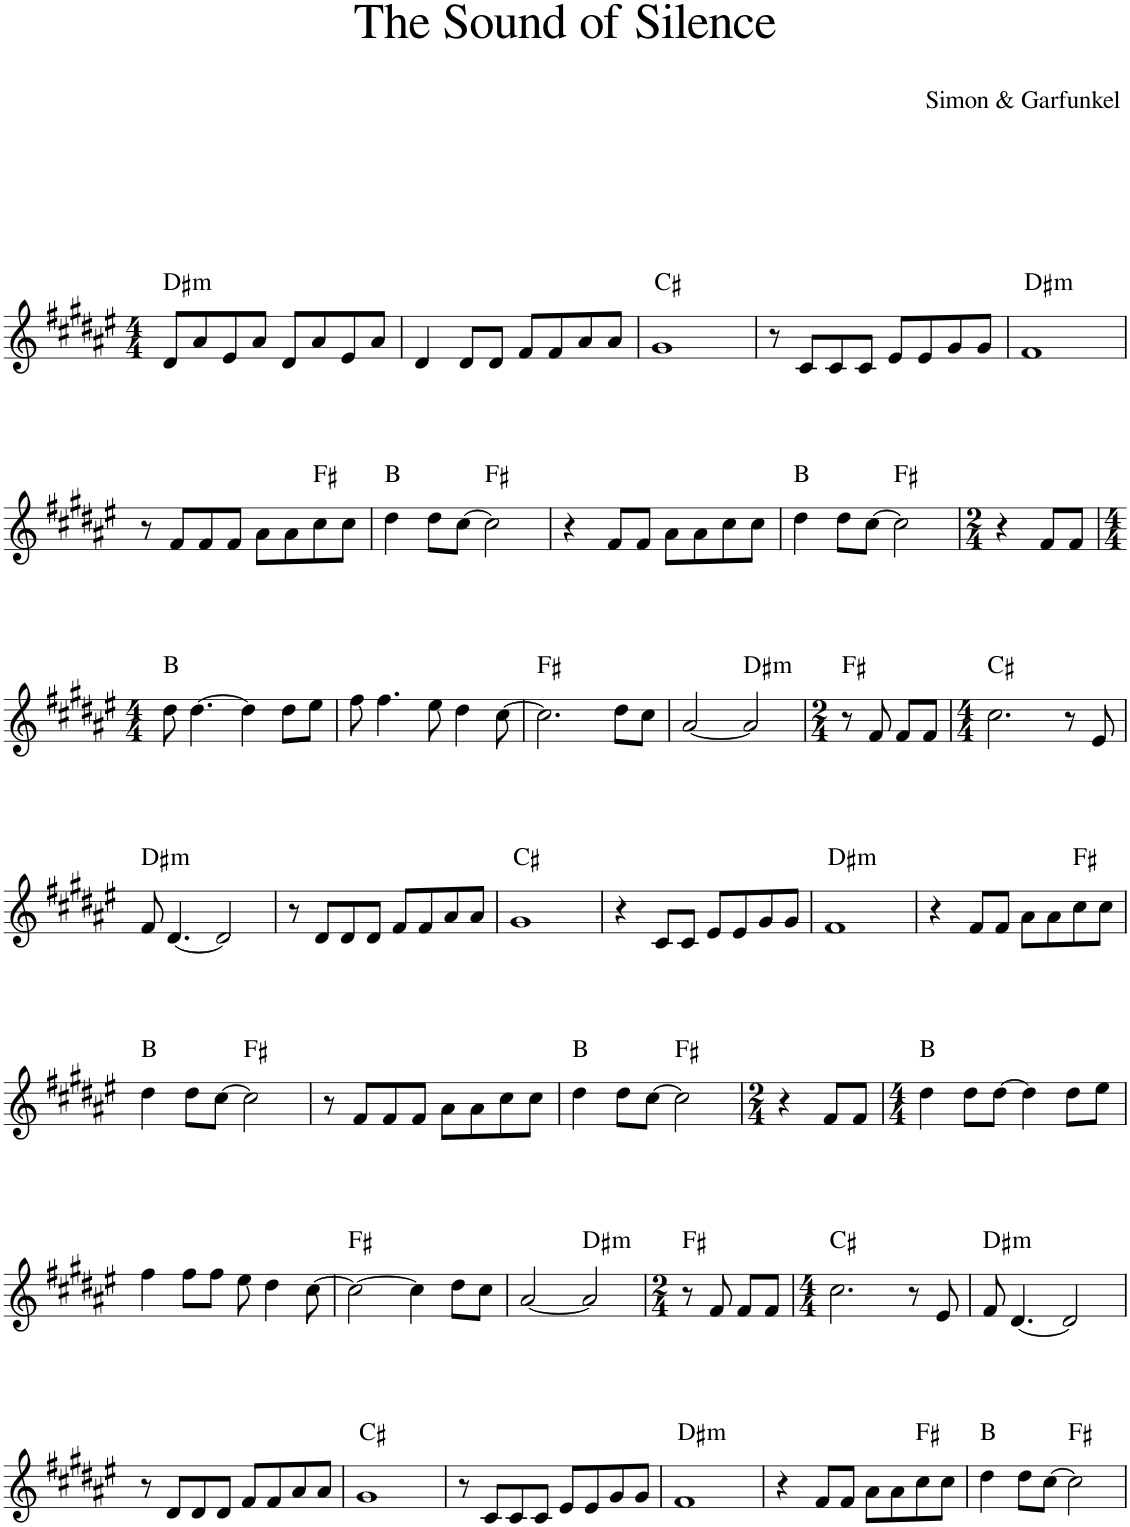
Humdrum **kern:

**kern	**harte
*part1	*part1
*staff1	*
*I"Piano	*
*I'Pno.	*
*clefG2	*
*k[f#c#g#d#a#e#]	*
*M4/4	*
=1	=1
!	!LO:H:kt=m
8d#/L	D#:min
8a#/	.
8e#/	.
8a#/J	.
8d#/L	.
8a#/	.
8e#/	.
8a#/J	.
=2	=2
4d#/	.
8d#/L	.
8d#/J	.
8f#/L	.
8f#/	.
8a#/	.
8a#/J	.
=3	=3
1g#	C#:maj
=4	=4
8r	.
8c#/L	.
8c#/	.
8c#/J	.
8e#/L	.
8e#/	.
8g#/	.
8g#/J	.
=5	=5
!	!LO:H:kt=m
1f#	D#:min
!!LO:LB:g=z
=6	=6
8r	.
8f#/L	.
8f#/	.
8f#/J	.
8a#\L	.
8a#\	.
8cc#\	F#:maj
8cc#\J	.
=7	=7
4dd#\	B:maj
8dd#\L	.
[8cc#\J	.
2cc#\]	F#:maj
=8	=8
4r	.
8f#/L	.
8f#/J	.
8a#\L	.
8a#\	.
8cc#\	.
8cc#\J	.
=9	=9
4dd#\	B:maj
8dd#\L	.
[8cc#\J	.
2cc#\]	F#:maj
=10	=10
*M2/4	*
4r	.
8f#/L	.
8f#/J	.
!!LO:LB:g=z
=11	=11
*M4/4	*
8dd#\	B:maj
[4.dd#\	.
4dd#\]	.
8dd#\L	.
8ee#\J	.
=12	=12
8ff#\	.
4.ff#\	.
8ee#\	.
4dd#\	.
[8cc#\	.
=13	=13
2.cc#\]	F#:maj
8dd#\L	.
8cc#\J	.
=14	=14
[2a#/	.
!	!LO:H:kt=m
2a#/]	D#:min
=15	=15
*M2/4	*
8r	F#:maj
8f#/	.
8f#/L	.
8f#/J	.
=16	=16
*M4/4	*
2.cc#\	C#:maj
8r	.
8e#/	.
!!LO:LB:g=z
=17	=17
!	!LO:H:kt=m
8f#/	D#:min
[4.d#/	.
2d#/]	.
=18	=18
8r	.
8d#/L	.
8d#/	.
8d#/J	.
8f#/L	.
8f#/	.
8a#/	.
8a#/J	.
=19	=19
1g#	C#:maj
=20	=20
4r	.
8c#/L	.
8c#/J	.
8e#/L	.
8e#/	.
8g#/	.
8g#/J	.
=21	=21
!	!LO:H:kt=m
1f#	D#:min
=22	=22
4r	.
8f#/L	.
8f#/J	.
8a#\L	.
8a#\	.
8cc#\	F#:maj
8cc#\J	.
!!LO:LB:g=z
=23	=23
4dd#\	B:maj
8dd#\L	.
[8cc#\J	.
2cc#\]	F#:maj
=24	=24
8r	.
8f#/L	.
8f#/	.
8f#/J	.
8a#\L	.
8a#\	.
8cc#\	.
8cc#\J	.
=25	=25
4dd#\	B:maj
8dd#\L	.
[8cc#\J	.
2cc#\]	F#:maj
=26	=26
*M2/4	*
4r	.
8f#/L	.
8f#/J	.
=27	=27
*M4/4	*
4dd#\	B:maj
8dd#\L	.
[8dd#\J	.
4dd#\]	.
8dd#\L	.
8ee#\J	.
!!LO:LB:g=z
=28	=28
4ff#\	.
8ff#\L	.
8ff#\J	.
8ee#\	.
4dd#\	.
[8cc#\	.
=29	=29
2cc#\_	F#:maj
4cc#\]	.
8dd#\L	.
8cc#\J	.
=30	=30
[2a#/	.
!	!LO:H:kt=m
2a#/]	D#:min
=31	=31
*M2/4	*
8r	F#:maj
8f#/	.
8f#/L	.
8f#/J	.
=32	=32
*M4/4	*
2.cc#\	C#:maj
8r	.
8e#/	.
=33	=33
!	!LO:H:kt=m
8f#/	D#:min
[4.d#/	.
2d#/]	.
!!LO:LB:g=z
=34	=34
8r	.
8d#/L	.
8d#/	.
8d#/J	.
8f#/L	.
8f#/	.
8a#/	.
8a#/J	.
=35	=35
1g#	C#:maj
=36	=36
8r	.
8c#/L	.
8c#/	.
8c#/J	.
8e#/L	.
8e#/	.
8g#/	.
8g#/J	.
=37	=37
!	!LO:H:kt=m
1f#	D#:min
=38	=38
4r	.
8f#/L	.
8f#/J	.
8a#\L	.
8a#\	.
8cc#\	F#:maj
8cc#\J	.
=39	=39
4dd#\	B:maj
8dd#\L	.
[8cc#\J	.
2cc#\]	F#:maj
=	=
*-	*-
